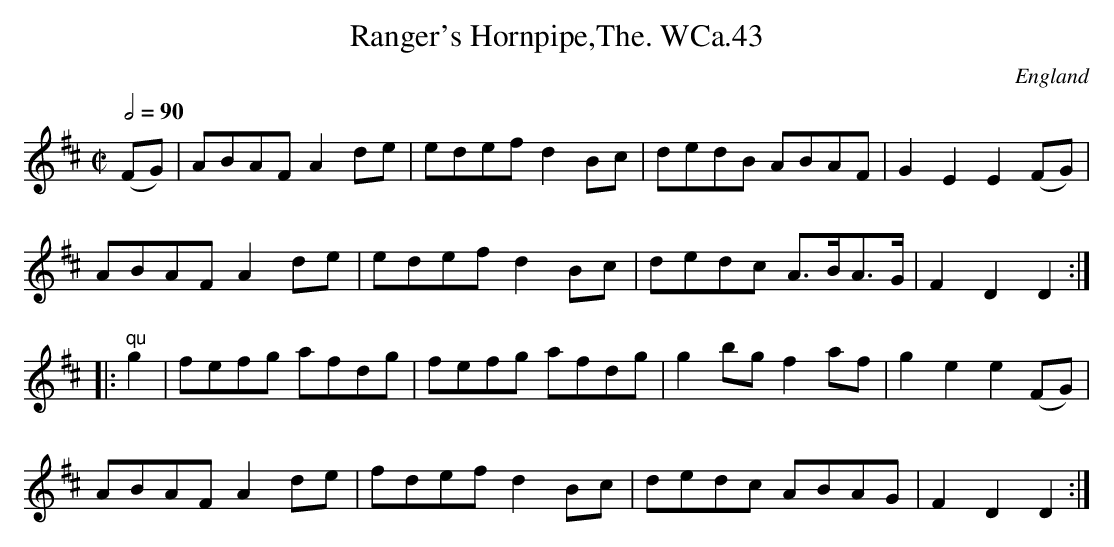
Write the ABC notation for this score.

X:1
T:Ranger's Hornpipe,The. WCa.43
M:C|
L:1/8
Q:1/2=90
O:England
notC:"Wm Calvert's Book"
K:D major
(FG)|ABAFA2de|edefd2Bc|dedB ABAF|G2E2E2(FG)|!
ABAFA2de|edefd2Bc|dedc A>BA>G|F2D2D2:|!
|:"^qu"g2|fefg afdg|fefg afdg|g2bgf2af|g2e2e2(FG)|!
ABAFA2de|fdefd2Bc|dedc ABAG|F2D2D2:|
